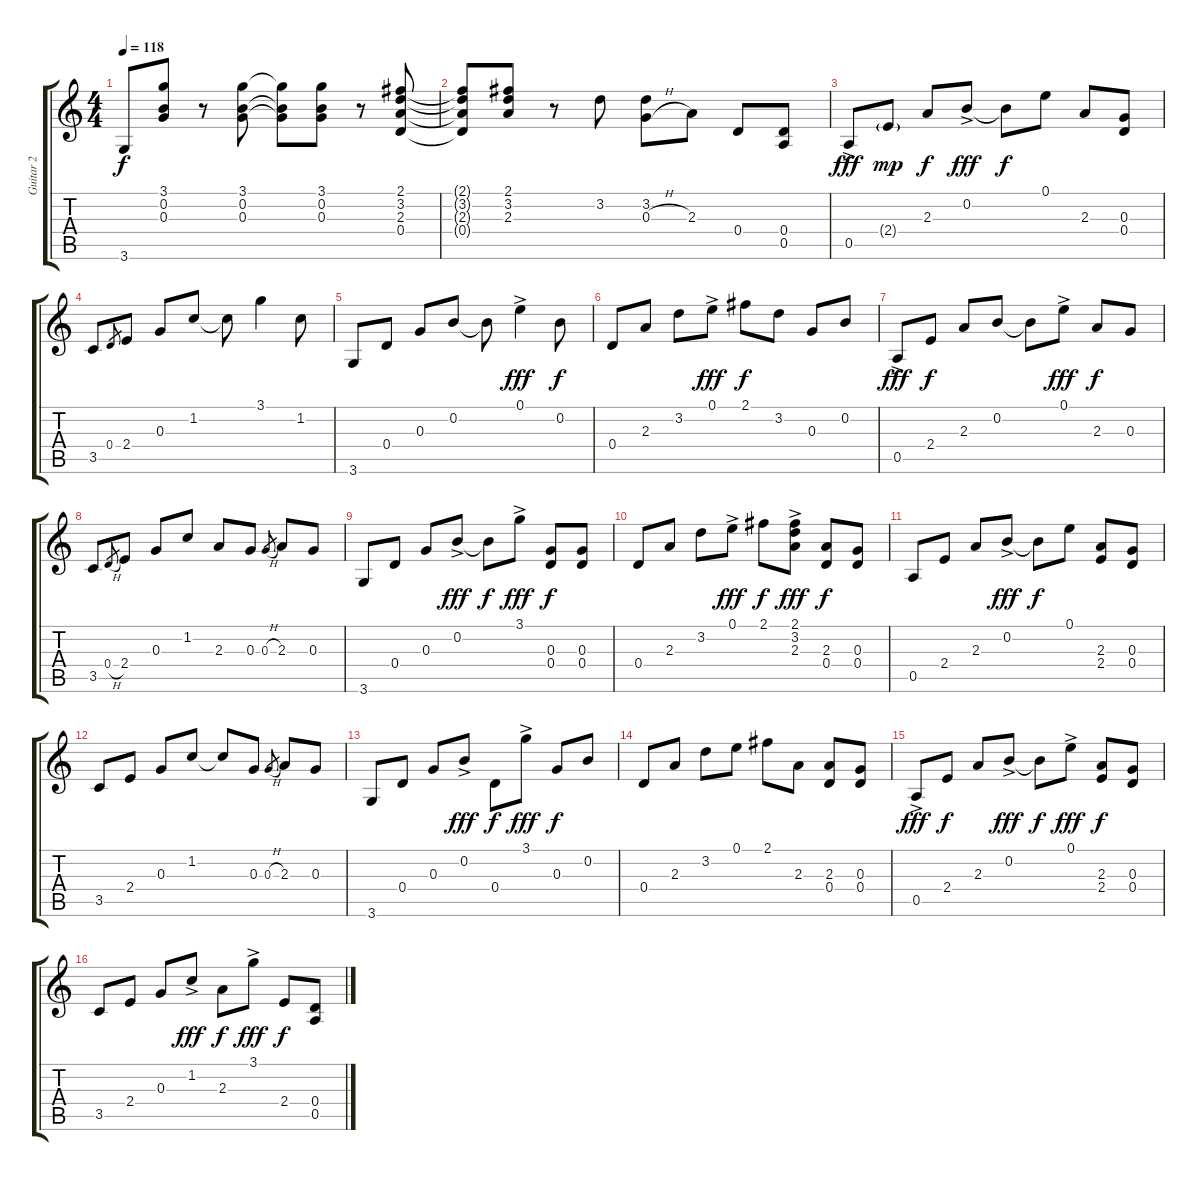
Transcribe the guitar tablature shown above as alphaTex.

\track ("Guitar 2" "Guitar 2") {instrument electricguitarclean}
\staff {score tabs}
\tuning (E4 B3 G3 D3 A2 E2) {hide}
\ts (4 4)
\tempo 118
\clef g2
\ks c
3.6.8{dy f} (3.1 0.2 0.3).8 r.8 (3.1 0.2 0.3).8 (3.1{t} 0.2{t} 0.3{t}).8 (3.1 0.2 0.3).8 r.8 (2.1 3.2 2.3 0.4).8 |
(2.1{t} 3.2{t} 2.3{t} 0.4{t}).8 (2.1 3.2 2.3).8 r.8 3.2.8 (3.2 0.3{h}).8 2.3.8 0.4.8 (0.4 0.5).8 |
0.5{ac}.8{dy fff} 2.4{g}.8{dy mp} 2.3.8{dy f} 0.2{ac}.8{dy fff} 0.2{t}.8{dy f} 0.1.8 2.3.8 (0.3 0.4).8 |
3.5.8 0.4.8{gr} 2.4.8 0.3.8 1.2.8 1.2{t}.8 3.1.4 1.2.8 |
3.6.8 0.4.8 0.3.8 0.2.8 0.2{t}.8 0.1{ac}.4{dy fff} 0.2.8{dy f} |
0.4.8 2.3.8 3.2.8 0.1{ac}.8{dy fff} 2.1.8{dy f} 3.2.8 0.3.8 0.2.8 |
0.5{ac}.8{dy fff} 2.4.8{dy f} 2.3.8 0.2.8 0.2{t}.8 0.1{ac}.8{dy fff} 2.3.8{dy f} 0.3.8 |
3.5.8 0.4{h}.8{gr} 2.4.8 0.3.8 1.2.8 2.3.8 0.3.8 0.3{h}.8{gr} 2.3.8 0.3.8 |
3.6.8 0.4.8 0.3.8 0.2{ac}.8{dy fff} 0.2{t}.8{dy f} 3.1{ac}.8{dy fff} (0.3 0.4).8{dy f} (0.3 0.4).8 |
0.4.8 2.3.8 3.2.8 0.1{ac}.8{dy fff} 2.1.8{dy f} (2.1{ac} 3.2{ac} 2.3{ac}).8{dy fff} (2.3 0.4).8{dy f} (0.3 0.4).8 |
0.5.8 2.4.8 2.3.8 0.2{ac}.8{dy fff} 0.2{t}.8{dy f} 0.1.8 (2.3 2.4).8 (0.3 0.4).8 |
3.5.8 2.4.8 0.3.8 1.2.8 1.2{t}.8 0.3.8 0.3{h}.8{gr} 2.3.8 0.3.8 |
3.6.8 0.4.8 0.3.8 0.2{ac}.8{dy fff} 0.4.8{dy f} 3.1{ac}.8{dy fff} 0.3.8{dy f} 0.2.8 |
0.4.8 2.3.8 3.2.8 0.1.8 2.1.8 2.3.8 (2.3 0.4).8 (0.3 0.4).8 |
0.5{ac}.8{dy fff} 2.4.8{dy f} 2.3.8 0.2{ac}.8{dy fff} 0.2{t}.8{dy f} 0.1{ac}.8{dy fff} (2.3 2.4).8{dy f} (0.3 0.4).8 |
3.5.8 2.4.8 0.3.8 1.2{ac}.8{dy fff} 2.3.8{dy f} 3.1{ac}.8{dy fff} 2.4.8{dy f} (0.4 0.5).8
